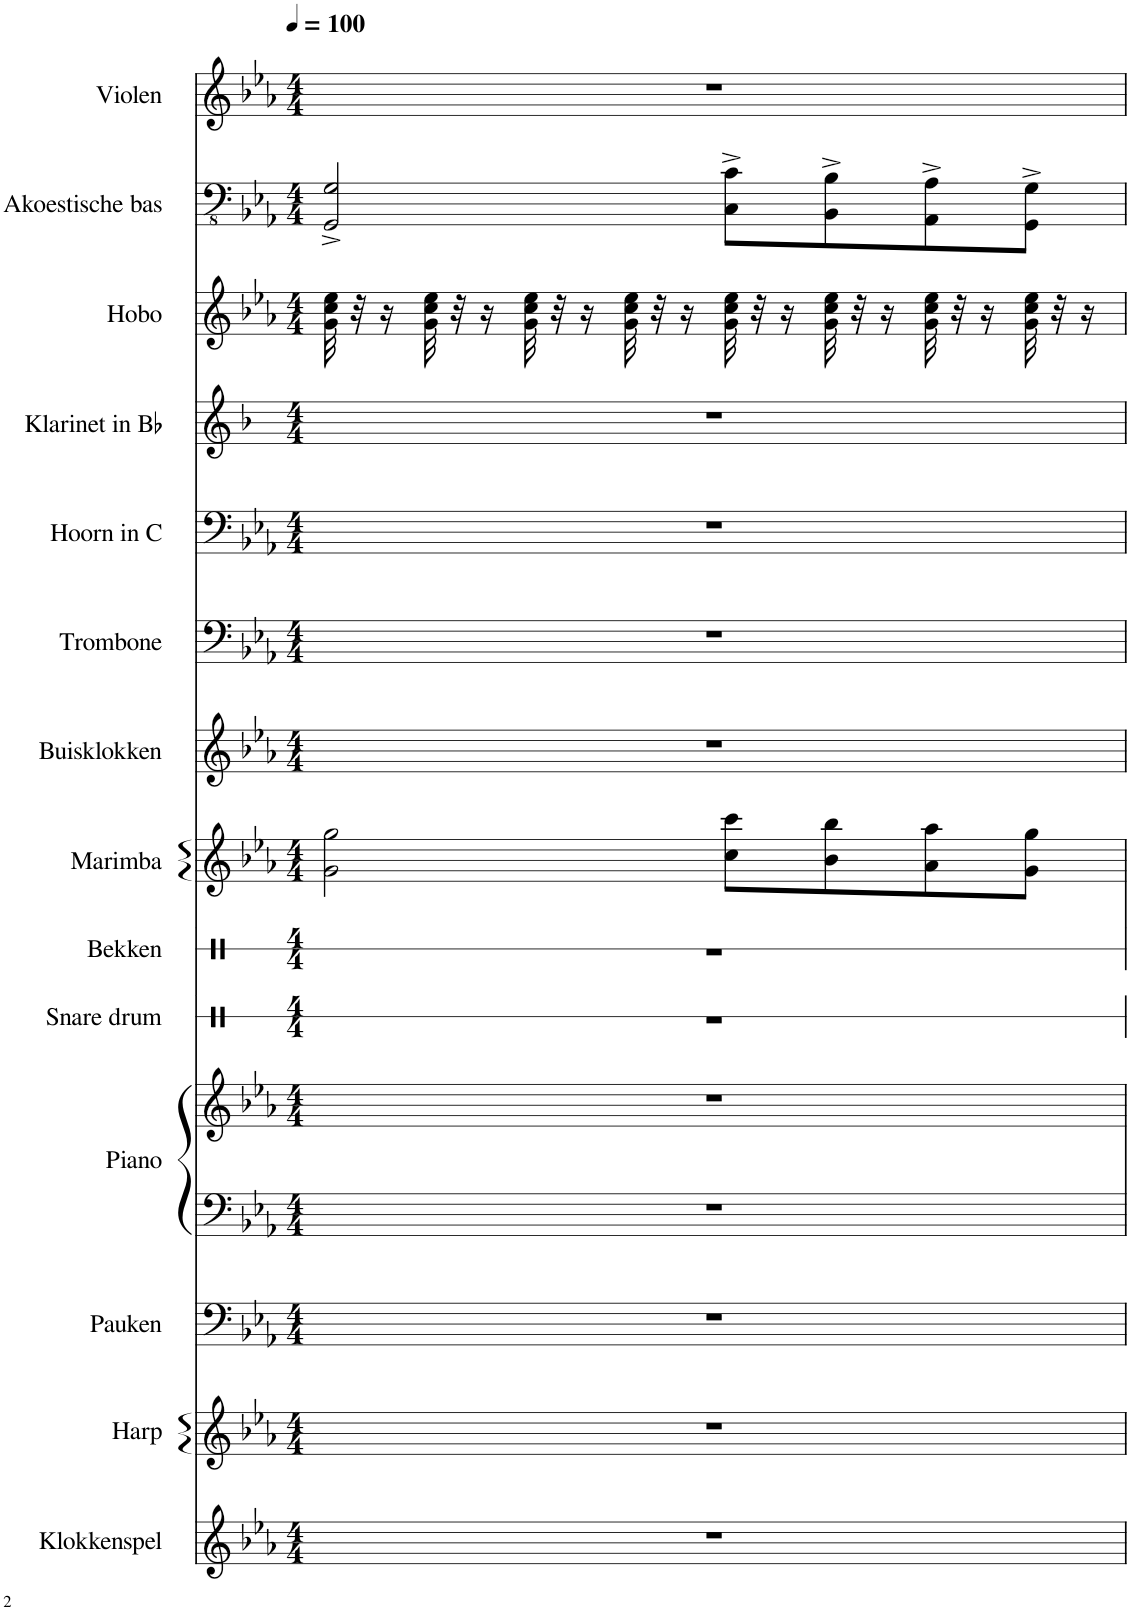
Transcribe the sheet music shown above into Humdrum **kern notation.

**kern	**kern	**kern	**kern	**kern	**kern	**kern	**kern	**kern	**kern	**kern	**kern	**kern	**kern	**kern
*part14	*part13	*part12	*part11	*part11	*part10	*part9	*part8	*part7	*part6	*part5	*part4	*part3	*part2	*part1
*staff15	*staff14	*staff13	*staff12	*staff11	*staff10	*staff9	*staff8	*staff7	*staff6	*staff5	*staff4	*staff3	*staff2	*staff1
*I"Klokkenspel	*I"Harp	*I"Pauken	*I"Piano	*	*I"Snare drum	*I"Bekken	*I"Marimba	*I"Buisklokken	*I"Trombone	*I"Hoorn in C	*I"Klarinet in Bb	*I"Hobo	*I"Akoestische bas	*I"Violen
*	*I'Hrp.	*I'Pauk.	*I'Pno.	*	*I'Sn. Dr.	*I'Bkn.	*I'Marimba	*	*I'Tbn.	*	*	*	*I'Bas	*I'Vln.
*	*	*	*	*	*stria1	*stria1	*	*	*	*	*	*	*	*
*clefG2	*clefG2	*clefF4	*clefF4	*clefG2	*clefX	*clefX	*clefG2	*clefG2	*clefF4	*clefF4	*clefG2	*clefG2	*clefFv4	*clefG2
*Trd-14c-24	*	*	*	*	*	*	*	*	*	*Trd4c7	*Trd1c2	*	*	*
*k[b-e-a-]	*k[b-e-a-]	*k[b-e-a-]	*k[b-e-a-]	*k[b-e-a-]	*k[]	*k[]	*k[b-e-a-]	*k[b-e-a-]	*k[b-e-a-]	*k[b-e-a-]	*k[b-]	*k[b-e-a-]	*k[b-e-a-]	*k[b-e-a-]
*M4/4	*M4/4	*M4/4	*M4/4	*M4/4	*M4/4	*M4/4	*M4/4	*M4/4	*M4/4	*M4/4	*M4/4	*M4/4	*M4/4	*M4/4
*MM100	*MM100	*MM100	*MM100	*MM100	*MM100	*MM100	*MM100	*MM100	*MM100	*MM100	*MM100	*MM100	*MM100	*MM100
=1	=1	=1	=1	=1	=1	=1	=1	=1	=1	=1	=1	=1	=1	=1
1r	1r	1r	1r	1r	1r	1r	2g\ 2gg\	1r	1r	1r	1r	32g\ 32cc\ 32ee-\	2GGG/^ 2GG/^	1r
.	.	.	.	.	.	.	.	.	.	.	.	32r	.	.
.	.	.	.	.	.	.	.	.	.	.	.	16r	.	.
.	.	.	.	.	.	.	.	.	.	.	.	32g\ 32cc\ 32ee-\	.	.
.	.	.	.	.	.	.	.	.	.	.	.	32r	.	.
.	.	.	.	.	.	.	.	.	.	.	.	16r	.	.
.	.	.	.	.	.	.	.	.	.	.	.	32g\ 32cc\ 32ee-\	.	.
.	.	.	.	.	.	.	.	.	.	.	.	32r	.	.
.	.	.	.	.	.	.	.	.	.	.	.	16r	.	.
.	.	.	.	.	.	.	.	.	.	.	.	32g\ 32cc\ 32ee-\	.	.
.	.	.	.	.	.	.	.	.	.	.	.	32r	.	.
.	.	.	.	.	.	.	.	.	.	.	.	16r	.	.
.	.	.	.	.	.	.	8cc\ 8ccc\L	.	.	.	.	32g\ 32cc\ 32ee-\	8CC\^ 8C\^L	.
.	.	.	.	.	.	.	.	.	.	.	.	32r	.	.
.	.	.	.	.	.	.	.	.	.	.	.	16r	.	.
.	.	.	.	.	.	.	8b-\ 8bb-\	.	.	.	.	32g\ 32cc\ 32ee-\	8BBB-\^ 8BB-\^	.
.	.	.	.	.	.	.	.	.	.	.	.	32r	.	.
.	.	.	.	.	.	.	.	.	.	.	.	16r	.	.
.	.	.	.	.	.	.	8a-\ 8aa-\	.	.	.	.	32g\ 32cc\ 32ee-\	8AAA-\^ 8AA-\^	.
.	.	.	.	.	.	.	.	.	.	.	.	32r	.	.
.	.	.	.	.	.	.	.	.	.	.	.	16r	.	.
.	.	.	.	.	.	.	8g\ 8gg\J	.	.	.	.	32g\ 32cc\ 32ee-\	8GGG\^ 8GG\^J	.
.	.	.	.	.	.	.	.	.	.	.	.	32r	.	.
.	.	.	.	.	.	.	.	.	.	.	.	16r	.	.
=	=	=	=	=	=	=	=	=	=	=	=	=	=	=
*-	*-	*-	*-	*-	*-	*-	*-	*-	*-	*-	*-	*-	*-	*-
